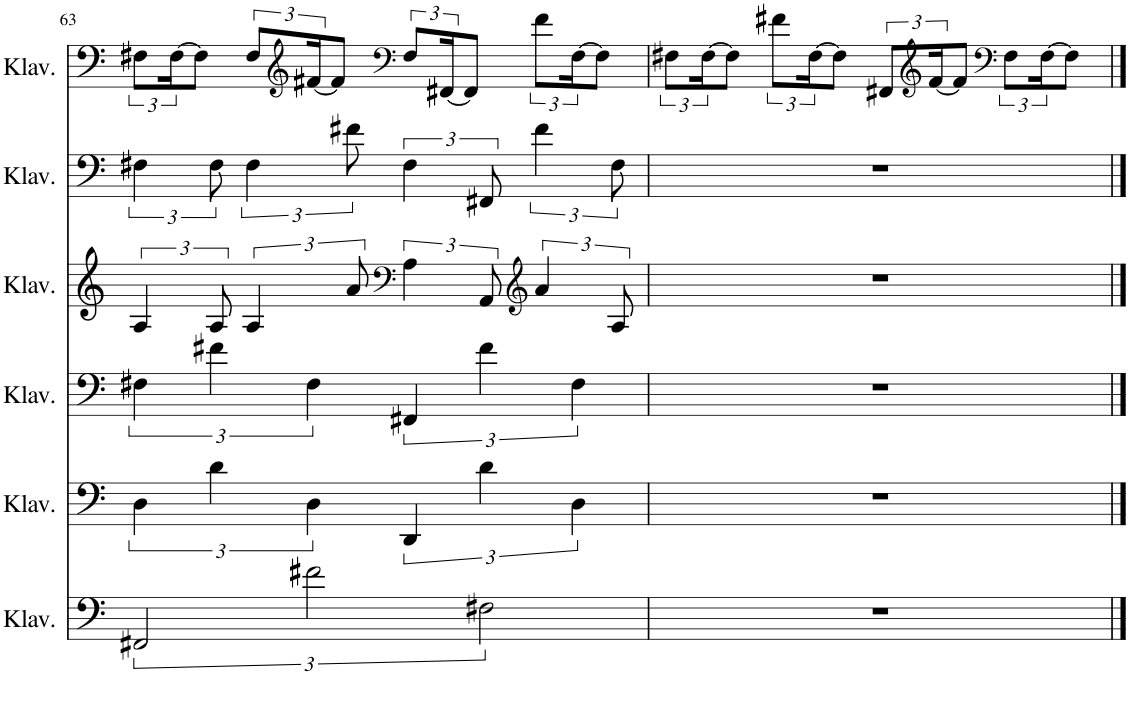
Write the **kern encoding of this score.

**kern	**kern	**kern	**kern	**kern	**kern
*part6	*part5	*part4	*part3	*part2	*part1
*staff6	*staff5	*staff4	*staff3	*staff2	*staff1
*I"Klavier	*I"Klavier	*I"Klavier	*I"Klavier	*I"Klavier	*I"Klavier
*I'Klav.	*I'Klav.	*I'Klav.	*I'Klav.	*I'Klav.	*I'Klav.
!!LO:PB:g=z
*clefF4	*clefF4	*clefF4	*clefG2	*clefF4	*clefG2
*k[]	*k[]	*k[]	*k[]	*k[]	*k[]
*M4/4	*M4/4	*M4/4	*M4/4	*M4/4	*M4/4
=63	=63	=63	=63	=63	=63
3FF#X/	6D\	6F#X\	6A/	6F#X\	12F#X\L
.	.	.	.	.	[24F#\K
.	.	.	.	.	8F#\J]
.	6d\	6f#X\	12A/	12F#\	.
.	.	.	6A/	6F#\	12F#/L
*	*	*	*	*	*clefG2
3f#X\	6D\	6F#\	.	.	[24f#X/K
.	.	.	.	.	8f#/J]
.	.	.	12a/	12f#X\	.
*	*	*	*clefF4	*	*clefF4
.	6DD/	6FF#X/	6A\	6F#\	12F#/L
.	.	.	.	.	[24FF#X/K
.	.	.	.	.	8FF#/J]
3F#X\	6d\	6f#\	12AA/	12FF#X/	.
*	*	*	*clefG2	*	*
.	.	.	6a/	6f#\	12f#\L
.	6D\	6F#\	.	.	[24F#\K
.	.	.	.	.	8F#\J]
.	.	.	12A/	12F#\	.
=64	=64	=64	=64	=64	=64
1r	1r	1r	1r	1r	12F#X\L
.	.	.	.	.	[24F#\K
.	.	.	.	.	8F#\J]
.	.	.	.	.	12f#X\L
.	.	.	.	.	[24F#\K
.	.	.	.	.	8F#\J]
.	.	.	.	.	12FF#X/L
*	*	*	*	*	*clefG2
.	.	.	.	.	[24f#/K
.	.	.	.	.	8f#/J]
*	*	*	*	*	*clefF4
.	.	.	.	.	12F#\L
.	.	.	.	.	[24F#\K
.	.	.	.	.	8F#\J]
==	==	==	==	==	==
*-	*-	*-	*-	*-	*-
